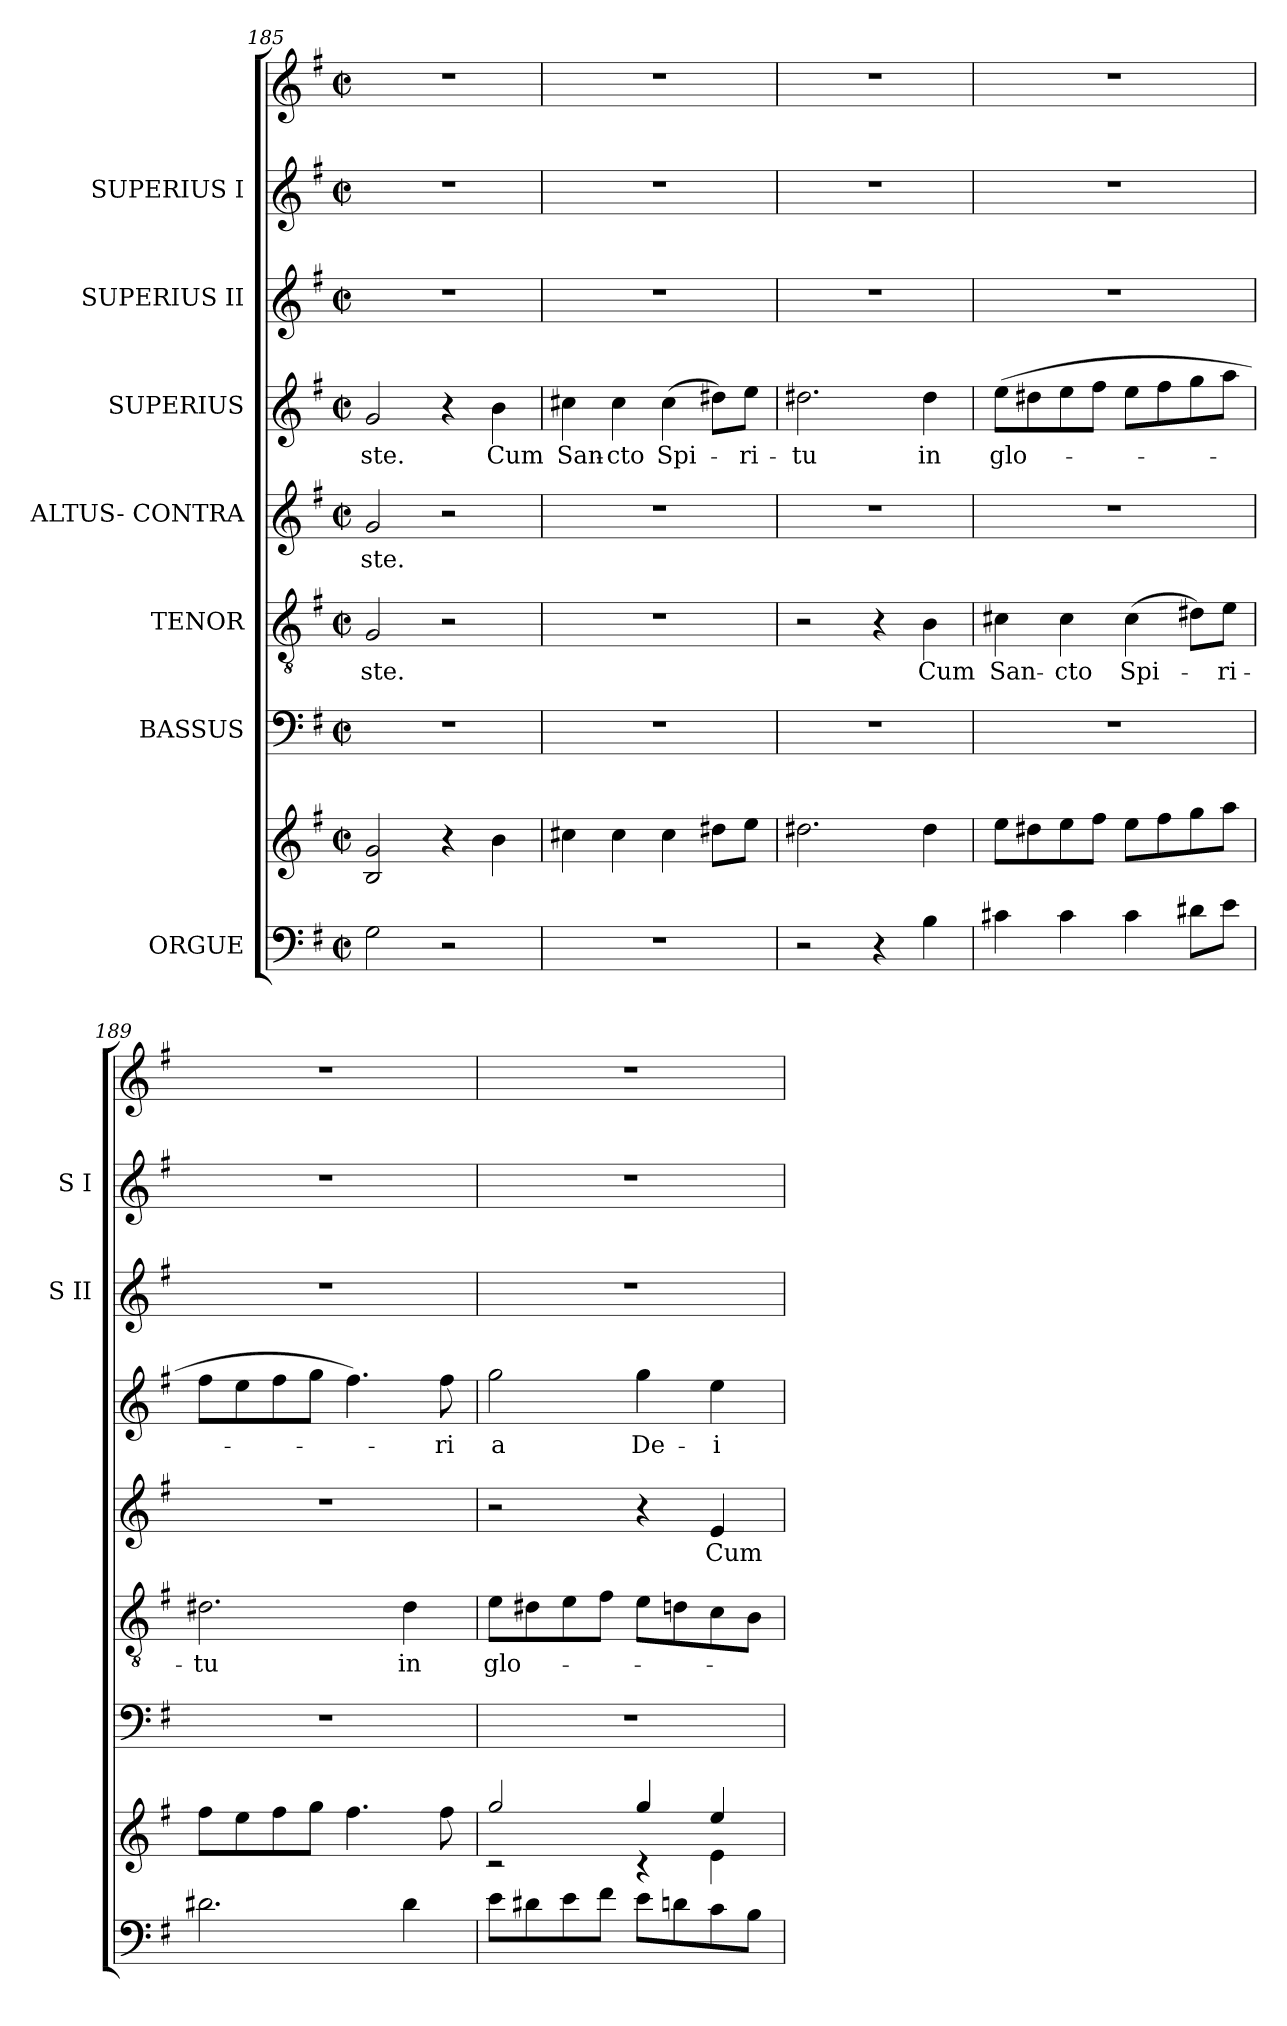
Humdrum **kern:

**kern	**kern	**kern	**kern	**text	**kern	**text	**kern	**text	**kern	**kern	**kern
*part8	*part8	*part7	*part6	*part6	*part5	*part5	*part4	*part4	*part3	*part2	*part1
*staff9	*staff8	*staff7	*staff6	*staff6	*staff5	*staff5	*staff4	*staff4	*staff3	*staff2	*staff1
*I"ORGUE	*	*I"BASSUS	*I"TENOR	*	*I"ALTUS- CONTRA	*	*I"SUPERIUS	*	*I"SUPERIUS II	*I"SUPERIUS I	*
*	*	*	*	*	*	*	*	*	*I'S II	*I'S I	*
*clefF4	*clefG2	*clefF4	*clefGv2	*	*clefG2	*	*clefG2	*	*clefG2	*clefG2	*clefG2
*k[f#]	*k[f#]	*k[f#]	*k[f#]	*	*k[f#]	*	*k[f#]	*	*k[f#]	*k[f#]	*k[f#]
*e:	*e:	*e:	*e:	*	*e:	*	*e:	*	*e:	*e:	*e:
*M2/2	*M2/2	*M2/2	*M2/2	*	*M2/2	*	*M2/2	*	*M2/2	*M2/2	*M2/2
*met(c|)	*met(c|)	*met(c|)	*met(c|)	*	*met(c|)	*	*met(c|)	*	*met(c|)	*met(c|)	*met(c|)
=185	=185	=185	=185	=185	=185	=185	=185	=185	=185	=185	=185
!	!	!	!	!LO:LY:b	!	!LO:LY:b	!	!LO:LY:b	!	!	!
2G\	2B/ 2g/	1r	2G/	-ste.	2g/	-ste.	2g/	-ste.	1r	1r	1r
2r	4r	.	2r	.	2r	.	4r	.	.	.	.
!	!	!	!	!	!	!	!	!LO:LY:b	!	!	!
.	4b\	.	.	.	.	.	4b\	Cum	.	.	.
=186	=186	=186	=186	=186	=186	=186	=186	=186	=186	=186	=186
!	!	!	!	!	!	!	!	!LO:LY:b	!	!	!
1r	4cc#X\	1r	1r	.	1r	.	4cc#X\	San-	1r	1r	1r
!	!	!	!	!	!	!	!	!LO:LY:b	!	!	!
.	4cc#\	.	.	.	.	.	4cc#\	-cto	.	.	.
!	!	!	!	!	!	!	!	!LO:LY:b	!	!	!
.	4cc#\	.	.	.	.	.	(>4cc#\	Spi-	.	.	.
.	8dd#X\L	.	.	.	.	.	8dd#X\L)	.	.	.	.
!	!	!	!	!	!	!	!	!LO:LY:b	!	!	!
.	8ee\J	.	.	.	.	.	8ee\J	-ri-	.	.	.
=187	=187	=187	=187	=187	=187	=187	=187	=187	=187	=187	=187
!	!	!	!	!	!	!	!	!LO:LY:b	!	!	!
2r	2.dd#X\	1r	2r	.	1r	.	2.dd#X\	-tu	1r	1r	1r
4r	.	.	4r	.	.	.	.	.	.	.	.
!	!	!	!	!LO:LY:b	!	!	!	!LO:LY:b	!	!	!
4B\	4dd#\	.	4B\	Cum	.	.	4dd#\	in	.	.	.
=188	=188	=188	=188	=188	=188	=188	=188	=188	=188	=188	=188
!	!	!	!	!LO:LY:b	!	!	!	!LO:LY:b	!	!	!
4c#X\	8ee\L	1r	4c#X\	San-	1r	.	(>8ee\L	glo-	1r	1r	1r
.	8dd#X\	.	.	.	.	.	8dd#X\	.	.	.	.
!	!	!	!	!LO:LY:b	!	!	!	!	!	!	!
4c#\	8ee\	.	4c#\	-cto	.	.	8ee\	.	.	.	.
.	8ff#\J	.	.	.	.	.	8ff#\J	.	.	.	.
!	!	!	!	!LO:LY:b	!	!	!	!	!	!	!
4c#\	8ee\L	.	(>4c#\	Spi-	.	.	8ee\L	.	.	.	.
.	8ff#\	.	.	.	.	.	8ff#\	.	.	.	.
8d#X\L	8gg\	.	8d#X\L)	.	.	.	8gg\	.	.	.	.
!	!	!	!	!LO:LY:b	!	!	!	!	!	!	!
8e\J	8aa\J	.	8e\J	-ri-	.	.	8aa\J	.	.	.	.
!!LO:PB:g=z
=189	=189	=189	=189	=189	=189	=189	=189	=189	=189	=189	=189
!	!	!	!	!LO:LY:b	!	!	!	!	!	!	!
2.d#X\	8ff#\L	1r	2.d#X\	-tu	1r	.	8ff#\L	.	1r	1r	1r
.	8ee\	.	.	.	.	.	8ee\	.	.	.	.
.	8ff#\	.	.	.	.	.	8ff#\	.	.	.	.
.	8gg\J	.	.	.	.	.	8gg\J	.	.	.	.
.	4.ff#\	.	.	.	.	.	4.ff#\)	.	.	.	.
!	!	!	!	!LO:LY:b	!	!	!	!	!	!	!
4d#\	.	.	4d#\	in	.	.	.	.	.	.	.
!	!	!	!	!	!	!	!	!LO:LY:b	!	!	!
.	8ff#\	.	.	.	.	.	8ff#\	-ri	.	.	.
=190	=190	=190	=190	=190	=190	=190	=190	=190	=190	=190	=190
*	*^	*	*	*	*	*	*	*	*	*	*
!	!	!	!	!	!LO:LY:b	!	!	!	!LO:LY:b	!	!	!
8e\L	2gg/	2rc	1r	8e\L	glo-	2r	.	2gg\	a	1r	1r	1r
8d#X\	.	.	.	8d#X\	.	.	.	.	.	.	.	.
8e\	.	.	.	8e\	.	.	.	.	.	.	.	.
8f#\J	.	.	.	8f#\J	.	.	.	.	.	.	.	.
!	!	!	!	!	!	!	!	!	!LO:LY:b	!	!	!
8e\L	4gg/	4rc	.	8e\L	.	4r	.	4gg\	De-	.	.	.
8dn\	.	.	.	8dn\	.	.	.	.	.	.	.	.
!	!	!	!	!	!	!	!LO:LY:b	!	!LO:LY:b	!	!	!
8c\	4ee/	4e\	.	8c\	.	4e/	Cum	4ee\	-i	.	.	.
8B\J	.	.	.	8B\J	.	.	.	.	.	.	.	.
*	*v	*v	*	*	*	*	*	*	*	*	*	*
=	=	=	=	=	=	=	=	=	=	=	=
*-	*-	*-	*-	*-	*-	*-	*-	*-	*-	*-	*-
